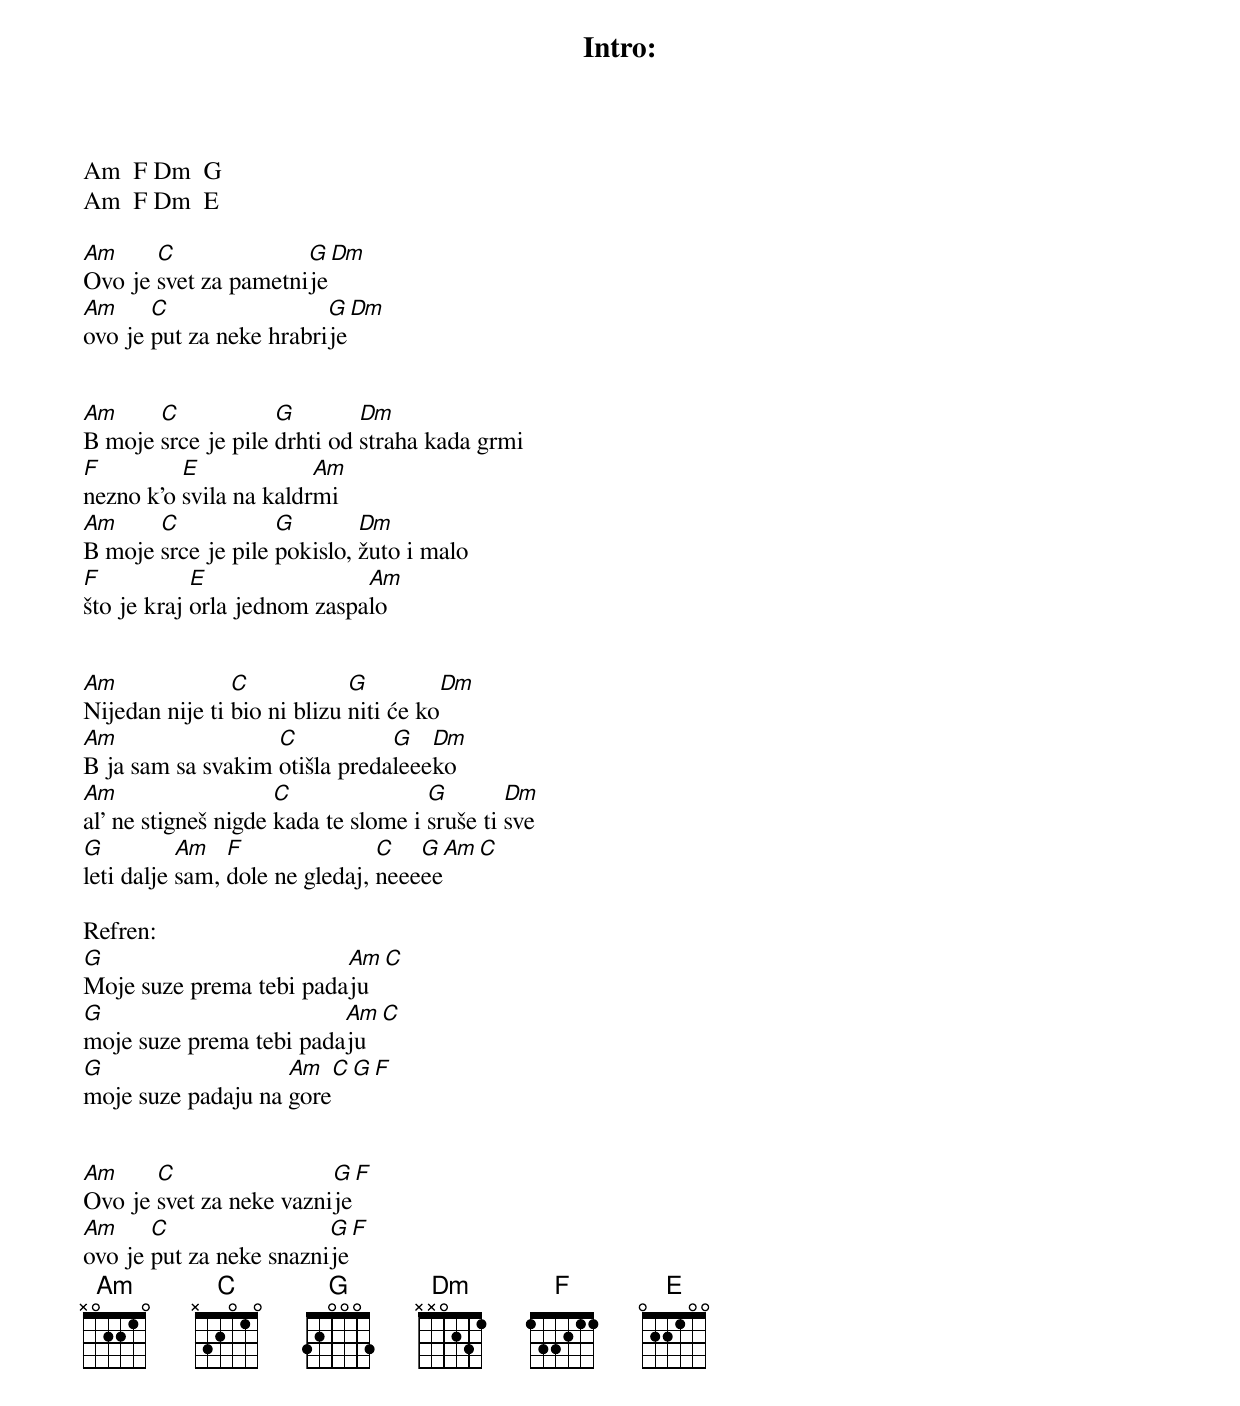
Intro:
Am  F Dm  G
Am  F Dm  E

Am     C              G   Dm
Ovo je svet za pametnije
Am     C                 G   Dm
ovo je put za neke hrabrije


Am     C            G        Dm
B moje srce je pile drhti od straha kada grmi
F         E             Am
nezno k'o svila na kaldrmi
Am     C            G        Dm
B moje srce je pile pokislo, žuto i malo
F           E                Am
što je kraj orla jednom zaspalo


Am              C            G          Dm
Nijedan nije ti bio ni blizu niti će ko
Am                 C           G   Dm
B ja sam sa svakim otišla predaleeeko
Am                   C               G        Dm
al' ne stigneš nigde kada te slome i sruše ti sve
G          Am   F               C   G   Am  C
leti dalje sam, dole ne gledaj, neeeee

Refren:
G                        Am  C
Moje suze prema tebi padaju
G                        Am  C
moje suze prema tebi padaju
G                   Am   C G  F
moje suze padaju na gore


Am     C                 G   F
Ovo je svet za neke vaznije
Am     C                 G   F
ovo je put za neke snaznije
